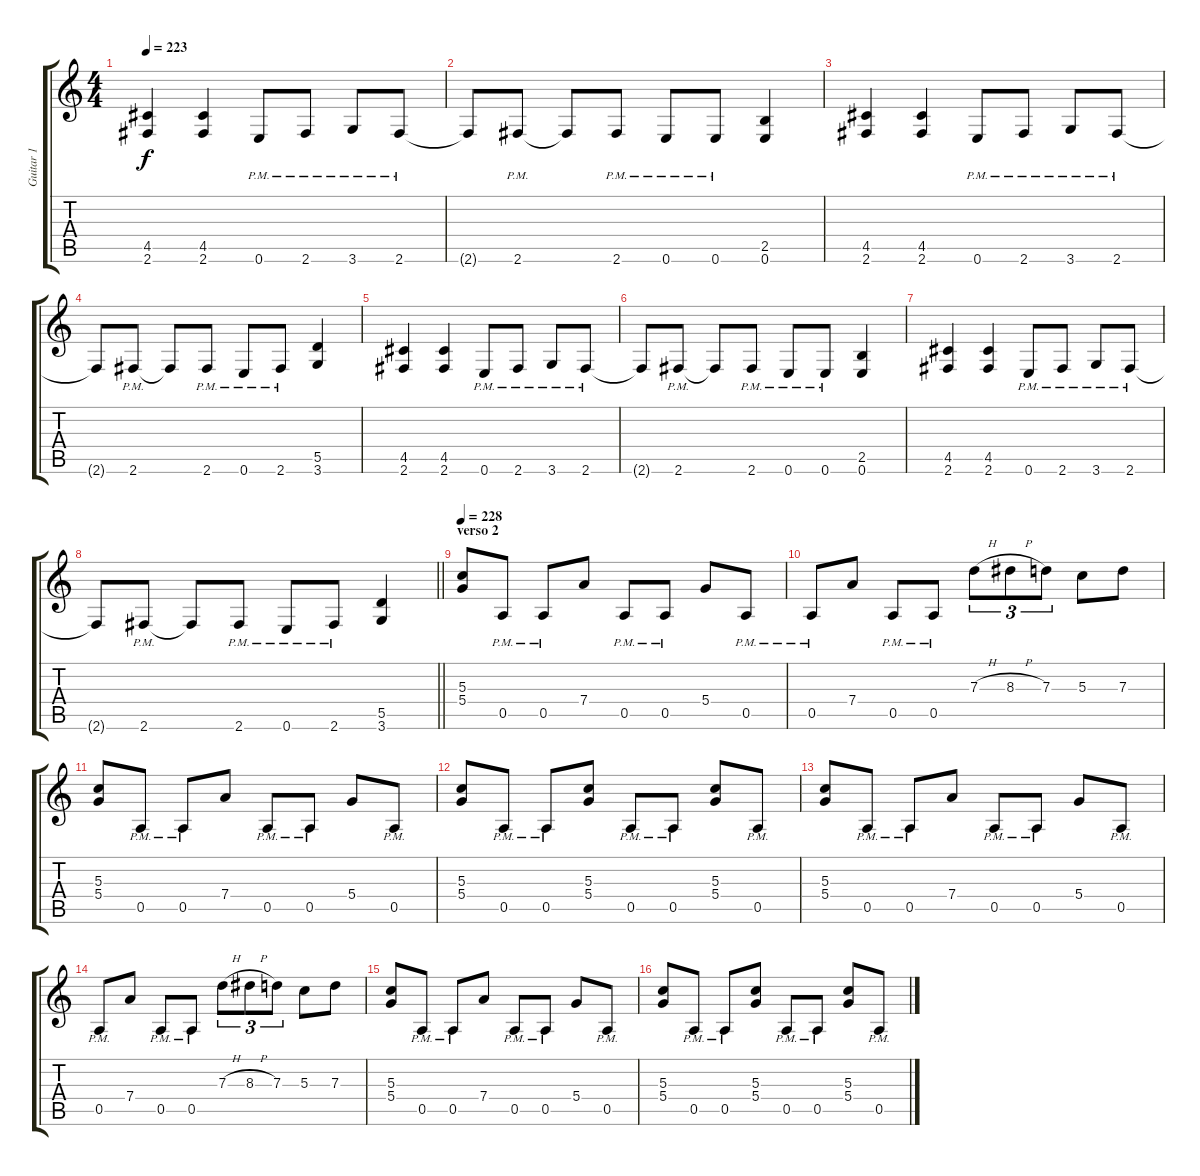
\track ("Guitar 1" "Guitar 1") {instrument distortionguitar}
\staff {score tabs}
\tuning (E4 B3 G3 D3 A2 E2) {hide}
\ts (4 4)
\tempo 223
\clef g2
\ks c
(4.5 2.6).4{dy f} (4.5 2.6).4 0.6{pm}.8 2.6{pm}.8 3.6{pm}.8 2.6{pm}.8 |
2.6{t}.8 2.6{pm}.8 2.6{t}.8 2.6{pm}.8 0.6{pm}.8 0.6{pm}.8 (2.5 0.6).4 |
(4.5 2.6).4 (4.5 2.6).4 0.6{pm}.8 2.6{pm}.8 3.6{pm}.8 2.6{pm}.8 |
2.6{t}.8 2.6{pm}.8 2.6{t}.8 2.6{pm}.8 0.6{pm}.8 2.6{pm}.8 (5.5 3.6).4 |
(4.5 2.6).4 (4.5 2.6).4 0.6{pm}.8 2.6{pm}.8 3.6{pm}.8 2.6{pm}.8 |
2.6{t}.8 2.6{pm}.8 2.6{t}.8 2.6{pm}.8 0.6{pm}.8 0.6{pm}.8 (2.5 0.6).4 |
(4.5 2.6).4 (4.5 2.6).4 0.6{pm}.8 2.6{pm}.8 3.6{pm}.8 2.6{pm}.8 |
\barLineRight lightlight
2.6{t}.8 2.6{pm}.8 2.6{t}.8 2.6{pm}.8 0.6{pm}.8 2.6{pm}.8 (5.5 3.6).4 |
\section ("" "verso 2")
\tempo 228
(5.3 5.4).8 0.5{pm}.8 0.5{pm}.8 7.4.8 0.5{pm}.8 0.5{pm}.8 5.4.8 0.5{pm}.8 |
0.5{pm}.8 7.4.8 0.5{pm}.8 0.5{pm}.8 7.3{h}.8{tu (3 2)} 8.3{h}.8{tu (3 2)} 7.3.8{tu (3 2)} 5.3.8 7.3.8 |
(5.3 5.4).8 0.5{pm}.8 0.5{pm}.8 7.4.8 0.5{pm}.8 0.5{pm}.8 5.4.8 0.5{pm}.8 |
(5.3 5.4).8 0.5{pm}.8 0.5{pm}.8 (5.3 5.4).8 0.5{pm}.8 0.5{pm}.8 (5.3 5.4).8 0.5{pm}.8 |
(5.3 5.4).8 0.5{pm}.8 0.5{pm}.8 7.4.8 0.5{pm}.8 0.5{pm}.8 5.4.8 0.5{pm}.8 |
0.5{pm}.8 7.4.8 0.5{pm}.8 0.5{pm}.8 7.3{h}.8{tu (3 2)} 8.3{h}.8{tu (3 2)} 7.3.8{tu (3 2)} 5.3.8 7.3.8 |
(5.3 5.4).8 0.5{pm}.8 0.5{pm}.8 7.4.8 0.5{pm}.8 0.5{pm}.8 5.4.8 0.5{pm}.8 |
(5.3 5.4).8 0.5{pm}.8 0.5{pm}.8 (5.3 5.4).8 0.5{pm}.8 0.5{pm}.8 (5.3 5.4).8 0.5{pm}.8
